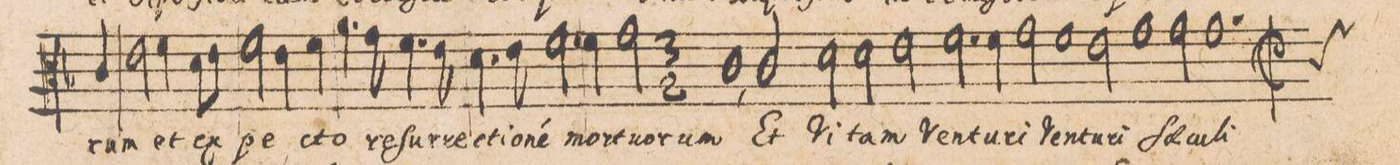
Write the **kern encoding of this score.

**kern	**text
*I"CANTVS.	*
*clefC3	*
*k[b-]	*
*met(C|)	*
*M2/2	*
4c/	-rum
=169-	=169-
2eny\	et
4f\	.
8d\L	ex-
8e\J	.
=170-	=170-
2f\	-pe-
4e\	.
4f\	-cto
=171-	=171-
4.a\	re-
8g\	-ſur-
4.f\	-re-
8e\	-cti-
=172-	=172-
4.d\	-o-
8e\	-ne(m)
2.f\	mor-
=173-	=173-
4f\	-tu-
2g\	-o-
=174-	=174-
*M3/2	*
1c\,<	-rum
2c/	Et
=175-	=175-
2d\	Vi-
2d\	-tam
2e\	Ven-
=176-	=176-
2.f\	-tu-
4f\	-ri
2g\	Ven-
=177-	=177-
1f\	-tu-
2e\	-ri
=178-	=178-
1g\	ſae-
2g\	-cu-
=179-	=179-
*custos:c	*
1.g\	-li
=180-	=180-
*M2/2	*
*met(C|)	*
*mmet(c|)	*
*-	*-
